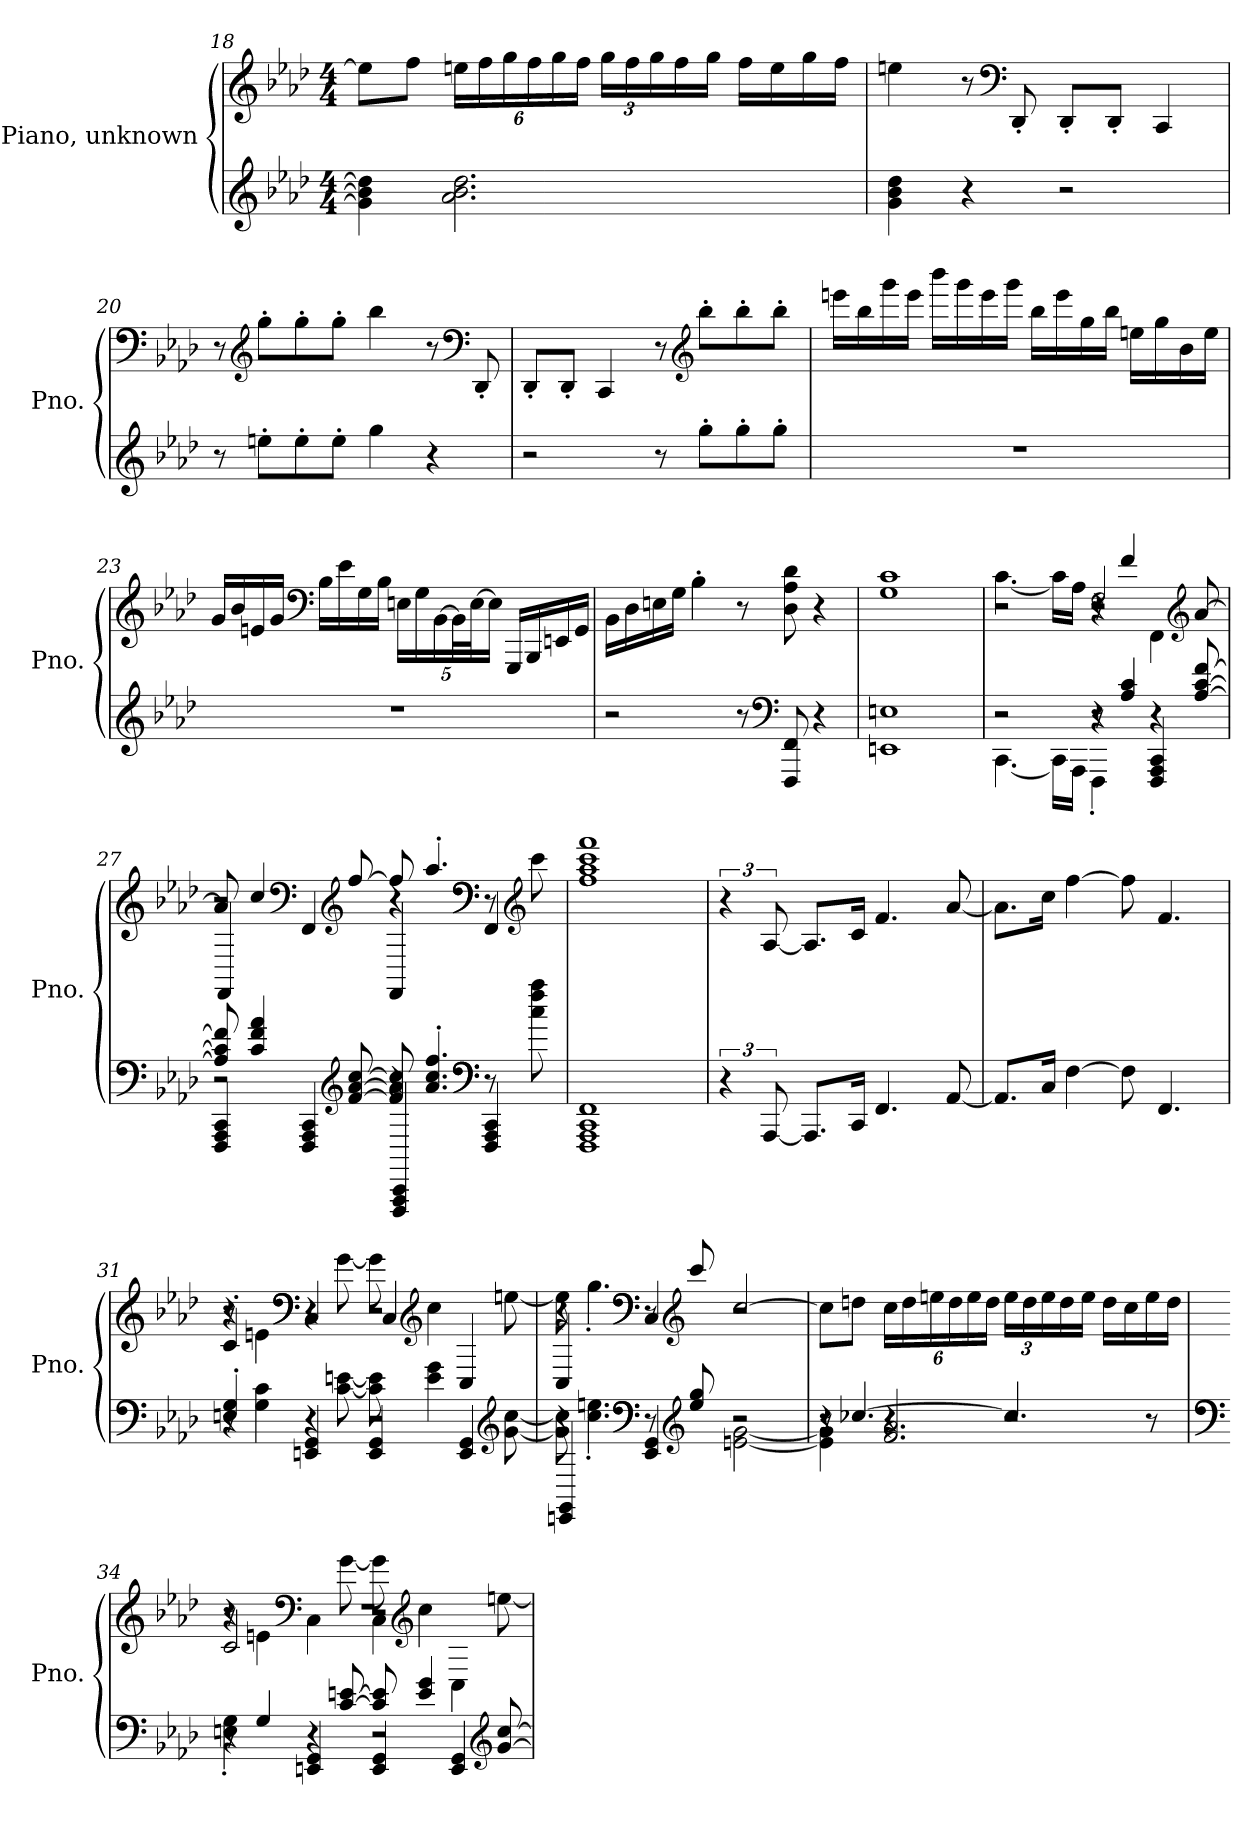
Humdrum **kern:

**kern	**kern
*part1	*part1
*staff2	*staff1
*I"Piano, unknown	*
*I'Pno.	*
!!LO:LB:g=z
*clefG2	*clefG2
*k[b-e-a-d-]	*k[b-e-a-d-]
*M4/4	*M4/4
=18	=18
4g\] 4b-\] 4dd-\]	8ee\L]
.	8ff\J
*	*Xbrackettup
2.a-\ 2.b-\ 2.dd-\	24een\LL
.	24ff\
.	24gg\
.	24ff\
.	24gg\
.	24ff\JJ
.	24gg\LL
.	24ff\
.	24gg\
.	16ff\
.	16gg\JJ
.	16ff\LL
.	16ee\
.	16gg\
.	16ff\JJ
=19	=19
4g\ 4b-\ 4dd-\	4een\
4r	8r
*	*clefF4
.	8DD-'/
2r	8DD-'/L
.	8DD-'/J
.	4CC/
=20	=20
8r	8r
*	*clefG2
8een'\L	8gg'\L
8ee'\	8gg'\
8ee'\J	8gg'\J
4gg\	4bb-\
4r	8r
*	*clefF4
.	8DD-'/
!!LO:LB:g=z
=21	=21
2r	8DD-'/L
.	8DD-'/J
.	4CC/
8r	8r
*	*clefG2
8gg'\L	8bb-'\L
8gg'\	8bb-'\
8gg'\J	8bb-'\J
=22	=22
1r	16eeen\LL
.	16bb-\
.	16ggg\
.	16eee\JJ
.	16bbb-\LL
.	16ggg\
.	16eee\
.	16ggg\JJ
.	16bb-\LL
.	16eee\
.	16gg\
.	16bb-\JJ
.	16een\LL
.	16gg\
.	16b-\
.	16ee\JJ
!!LO:PB:g=z
=23	=23
1r	16g/LL
.	16b-/
.	16en/
.	16g/JJ
*	*clefF4
.	16B-\LL
.	16e\
.	16G\
.	16B-\JJ
.	20En\LL
.	20G\
.	[20BB-\
.	40BB-\L]
.	[40E\J
.	20E\JJ]
.	16GGG/LL
.	16BBB-/
.	16EEn/
.	16GG/JJ
=24	=24
2r	16BB-\LL
.	16D-\
.	16En\
.	16G\JJ
.	4B-'\
8r	8r
*clefF4	*
8FFF/ 8FF/	8D-\ 8A-\ 8d-\
4r	4r
=25	=25
1EEn 1En	1G 1c
!!LO:LB:g=z
=26	=26
*^	*^
*	*^	*	*^
*	*	*	*	*	*^
2r	[4.CC\	2r	2r	[4.c\	2r	2r
.	16CC\LL]	.	.	16c\LL]	.	.
.	16AAA-\JJ	.	.	16A-\JJ	.	.
8r	4FFF'\	4r	8r	2r	2F/	4r
4A-/ 4c/	.	.	4f/	.	.	.
.	4r	4FFF/ 4AAA-/ 4CC/	.	.	.	4FF\
*	*	*	*clefG2	*	*	*
[8A-/ [8c/ [8f/	.	.	[8a-/	.	.	.
*	*	*	*	*	*v	*v
=27	=27	=27	=27	=27	=27
8A-/] 8c/] 8f/]	2r	4FFF/ 4AAA-/ 4CC/	8a-/]	2r	4FF/
4c/ 4f/ 4a-/	.	.	4cc/	.	.
*	*	*	*clefF4	*	*
.	.	4FFF/ 4AAA-/ 4CC/	.	.	4FF/
*clefG2	*	*	*clefG2	*	*
[8f/ [8a-/ [8cc/	.	.	[8ff/	.	.
8f/] 8a-/] 8cc/]	4r	4FFF/ 4AAA-/ 4CC/	8ff/]	4r	4FF/
4.a-/' 4.cc/' 4.ff/'	.	.	4.aa-'/	.	.
*clefF4	*	*	*clefF4	*	*
.	8r	4FFF/ 4AAA-/ 4CC/	.	8r	4FF/
*	*	*	*clefG2	*	*
.	8cc\ 8ff\ 8aa-\	.	.	8ccc\	.
*v	*v	*v	*	*	*
*	*v	*v	*v
=28	=28
1FFF 1AAA- 1CC 1FF	1ff 1aa- 1ccc 1fff
=29	=29
*	*brackettup
6r	6r
[12AAA-/	[12A-/
8.AAA-/L]	8.A-/L]
16CC/Jk	16c/Jk
4.FF/	4.f/
[8AA-/	[8a-/
!!LO:LB:g=z
=30	=30
8.AA-/L]	8.a-\L]
16C/Jk	16cc\Jk
[4F\	[4ff\
8F\]	8ff\]
4.FF/	4.f/
=31	=31
*^	*^
*	*^	*	*^
4En/' 4G/'	8r	4r	4c'/	8r	4r
.	4G\ 4c\	.	.	4en\	.
*	*	*	*clefF4	*	*
4r	.	4EEn/ 4GG/	4r	.	4C/
.	[8c\ [8en\	.	.	[8g\	.
2r	8c\] 8e\]	4EE/ 4GG/	2r	8g\]	4C/
*	*	*	*clefG2	*	*
.	4e\ 4g\	.	.	4cc\	.
.	.	4EE/ 4GG/	.	.	4C/
*clefG2	*	*	*	*	*
.	[8g\ [8cc\	.	.	[8een\	.
=32	=32	=32	=32	=32	=32
4r	8g\] 8cc\]	4EEn/ 4GG/	4r	8ee\]	4C/
.	4.cc\' 4.een\'	.	.	4.gg'\	.
*clefF4	*	*	*clefF4	*	*
8r	.	4EE/ 4GG/	8r	.	4C/
*clefG2	*	*	*clefG2	*	*
8ee/ 8gg/	.	.	8ccc/	.	.
2r	[2en\ [2g\	2r	[2cc/	2r	2r
*	*	*	*v	*v	*v
!!LO:LB:g=z
=33	=33	=33	=33
4r	4e\] 4g\]	8r	8cc\L]
.	.	[4.cc-X/	8ddn\J
*	*	*	*Xbrackettup
2.f/ 2.a-/	4r	.	24cc\LL
.	.	.	24dd\
.	.	.	24een\
.	.	.	24dd\
.	.	.	24ee\
.	.	.	24dd\JJ
.	2r	4.cc-/]	24ee\LL
.	.	.	24dd\
.	.	.	24ee\
.	.	.	16dd\
.	.	.	16ee\JJ
.	.	.	16dd\LL
.	.	.	16cc\
.	.	8r	16ee\
.	.	.	16dd\JJ
=34	=34	=34	=34
*clefF4	*	*	*
*	*	*	*^
*	*	*	*	*^
*	*	*	*	*	*^
8r	4En\' 4G\'	4r	1r	8r	2c/	4r
4G/	.	.	.	4en\	.	.
*	*	*	*clefF4	*	*	*
.	4r	4EEn/ 4GG/	.	.	.	4C\
[8c/ [8en/	.	.	.	[8g\	.	.
8c/] 8e/]	2r	4EE/ 4GG/	.	8g\]	2r	4C\
*	*	*	*clefG2	*	*	*
4e/ 4g/	.	.	.	4cc\	.	.
.	.	4EE/ 4GG/	.	.	.	4C\
*clefG2	*	*	*	*	*	*
[8g/ [8cc/	.	.	.	[8een\	.	.
*v	*v	*v	*	*	*	*
*	*v	*v	*v	*v
=	=
*-	*-
